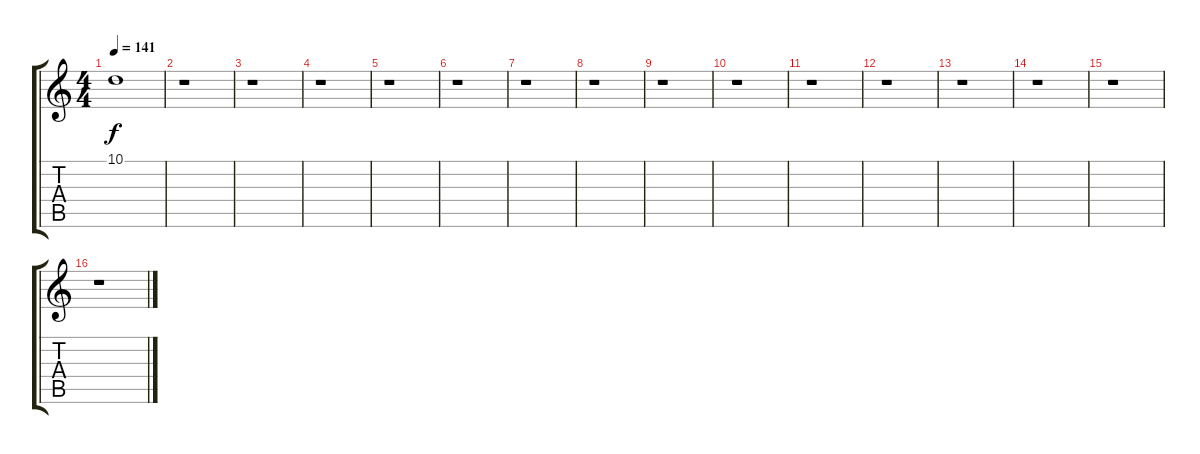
\track "" {instrument fx3crystal}
\staff {score tabs}
\tuning (E4 B3 G3 D3 A2 E2) {hide}
\ts (4 4)
\tempo 141
\clef g2
\ks c
10.1.1{dy f} |
r.1 |
r.1 |
r.1 |
r.1 |
r.1 |
r.1 |
r.1 |
r.1 |
r.1 |
r.1 |
r.1 |
r.1 |
r.1 |
r.1 |
r.1
